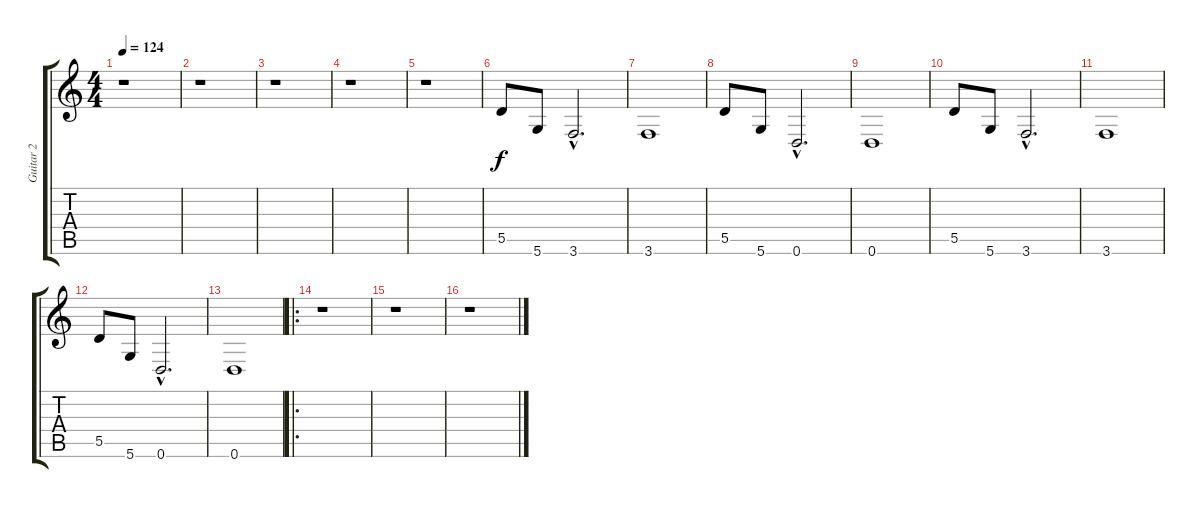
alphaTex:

\track ("Guitar 2" "Guitar 2") {instrument electricguitarclean}
\staff {score tabs}
\tuning (E4 B3 G3 D3 A2 D2) {hide}
\ts (4 4)
\tempo 124
\clef g2
\ks c
r.1{dy f} |
r.1 |
r.1 |
r.1 |
r.1 |
5.5.8 5.6.8 3.6{hac}.2{d} |
3.6.1 |
5.5.8 5.6.8 0.6{hac}.2{d} |
0.6.1 |
5.5.8 5.6.8 3.6{hac}.2{d} |
3.6.1 |
5.5.8 5.6.8 0.6{hac}.2{d} |
0.6.1 |
\ro
r.1 |
r.1 |
r.1
